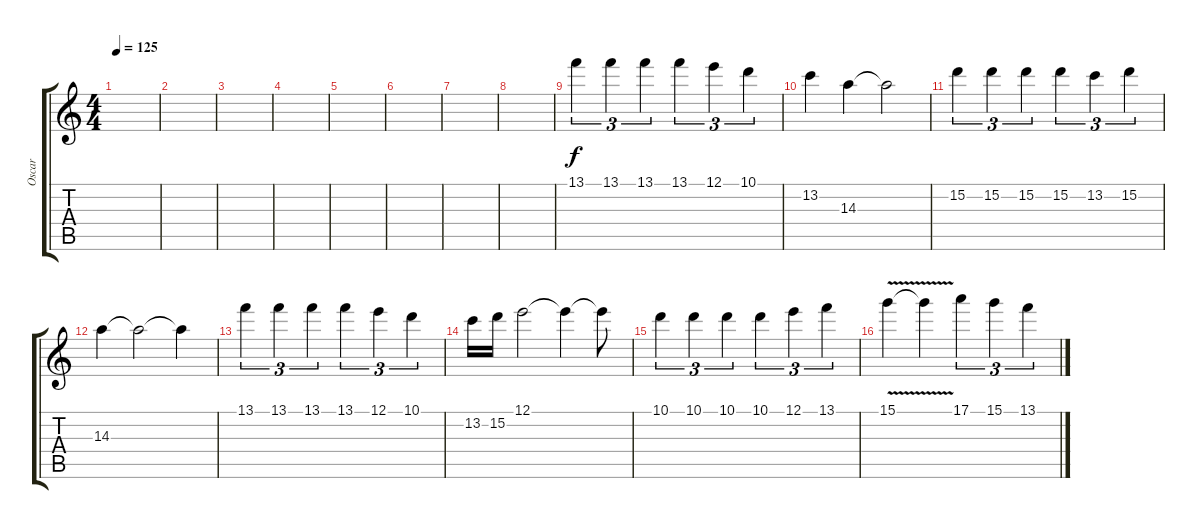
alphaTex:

\track ("Oscar" "Oscar") {instrument distortionguitar}
\staff {score tabs}
\tuning (E4 B3 G3 D3 A2 E2) {hide}
\ts (4 4)
\tempo 125
\clef g2
\ks c
|
|
|
|
|
|
|
|
13.1.4{tu (3 2)} 13.1.4{tu (3 2)} 13.1.4{tu (3 2)} 13.1.4{tu (3 2)} 12.1.4{tu (3 2)} 10.1.4{tu (3 2)} |
13.2.4 14.3.4 14.3{t}.2 |
15.2.4{tu (3 2)} 15.2.4{tu (3 2)} 15.2.4{tu (3 2)} 15.2.4{tu (3 2)} 13.2.4{tu (3 2)} 15.2.4{tu (3 2)} |
14.3.4 14.3{t}.2 14.3{t}.4 |
13.1.4{tu (3 2)} 13.1.4{tu (3 2)} 13.1.4{tu (3 2)} 13.1.4{tu (3 2)} 12.1.4{tu (3 2)} 10.1.4{tu (3 2)} |
13.2.16 15.2.16 12.1.2 12.1{t}.4 12.1{t}.8 |
10.1.4{tu (3 2)} 10.1.4{tu (3 2)} 10.1.4{tu (3 2)} 10.1.4{tu (3 2)} 12.1.4{tu (3 2)} 13.1.4{tu (3 2)} |
15.1{v}.4 15.1{t}.4 17.1.4{tu (3 2)} 15.1.4{tu (3 2)} 13.1.4{tu (3 2)}
